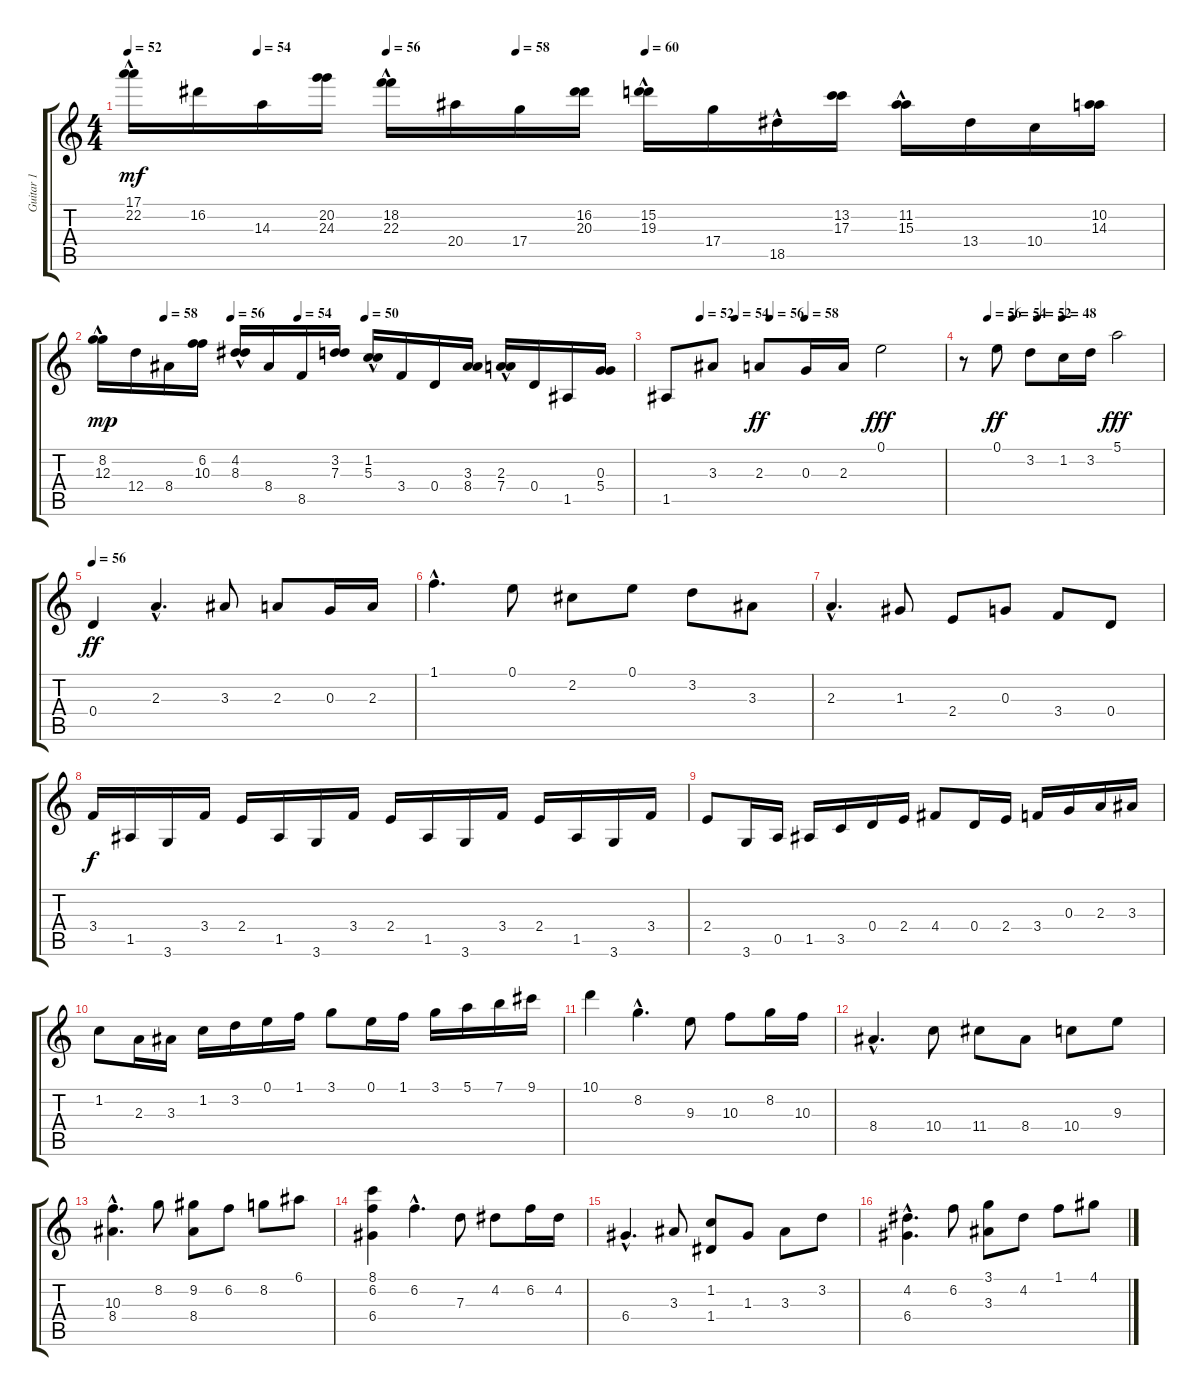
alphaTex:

\track ("Guitar 1" "Guitar 1") {instrument acousticguitarnylon}
\staff {score tabs}
\tuning (E4 B3 G3 D3 A2 E2) {hide}
\ts (4 4)
\tempo 52
\tempo (54 0.125)
\tempo (56 0.25)
\tempo (58 0.375)
\tempo (60 0.5)
\clef g2
\ks c
(17.1{hac} 22.2{hac}).16{dy mf} 16.2.16 14.3.16 (20.2 24.3).16 (18.2{hac} 22.3{hac}).16 20.4.16 17.4.16 (16.2 20.3).16 (15.2{hac} 19.3{hac}).16 17.4.16 18.5{hac}.16 (13.2 17.3).16 (11.2{hac} 15.3{hac}).16 13.4.16 10.4.16 (10.2 14.3).16 |
\tempo (58 0.125)
\tempo (56 0.25)
\tempo (54 0.375)
\tempo (50 0.5)
(8.2{hac} 12.3{hac}).16{dy mp} 12.4.16 8.4.16 (6.2 10.3).16 (4.2{hac} 8.3{hac}).16 8.4.16 8.5.16 (3.2 7.3).16 (1.2{hac} 5.3{hac}).16 3.4.16 0.4.16 (3.3 8.4).16 (2.3{hac} 7.4{hac}).16 0.4.16 1.5.16 (0.3 5.4).16 |
\tempo (52 0.125)
\tempo (54 0.25)
\tempo (56 0.375)
\tempo (58 0.5)
1.5.8 3.3.8 2.3.8{dy ff} 0.3.16 2.3.16 0.1.2{dy fff} |
\tempo (56 0.125)
\tempo (54 0.25)
\tempo (52 0.375)
\tempo (48 0.5)
r.8 0.1.8{dy ff} 3.2.8 1.2.16 3.2.16 5.1.2{dy fff} |
\tempo 56
0.4.4{dy ff} 2.3{hac}.4{d} 3.3.8 2.3.8 0.3.16 2.3.16 |
1.1{hac}.4{d} 0.1.8 2.2.8 0.1.8 3.2.8 3.3.8 |
2.3{hac}.4{d} 1.3.8 2.4.8 0.3.8 3.4.8 0.4.8 |
3.4.16{dy f} 1.5.16 3.6.16 3.4.16 2.4.16 1.5.16 3.6.16 3.4.16 2.4.16 1.5.16 3.6.16 3.4.16 2.4.16 1.5.16 3.6.16 3.4.16 |
2.4.8 3.6.16 0.5.16 1.5.16 3.5.16 0.4.16 2.4.16 4.4.8 0.4.16 2.4.16 3.4.16 0.3.16 2.3.16 3.3.16 |
1.2.8 2.3.16 3.3.16 1.2.16 3.2.16 0.1.16 1.1.16 3.1.8 0.1.16 1.1.16 3.1.16 5.1.16 7.1.16 9.1.16 |
10.1.4 8.2{hac}.4{d} 9.3.8 10.3.8 8.2.16 10.3.16 |
8.4{hac}.4{d} 10.4.8 11.4.8 8.4.8 10.4.8 9.3.8 |
(10.3{hac} 8.4{hac}).4{d} 8.2.8 (9.2 8.4).8 6.2.8 8.2.8 6.1.8 |
(8.1 6.2 6.4).4 6.2{hac}.4{d} 7.3.8 4.2.8 6.2.16 4.2.16 |
6.4{hac}.4{d} 3.3.8 (1.2 1.4).8 1.3.8 3.3.8 3.2.8 |
(4.2{hac} 6.4{hac}).4{d} 6.2.8 (3.1 3.3).8 4.2.8 1.1.8 4.1.8
